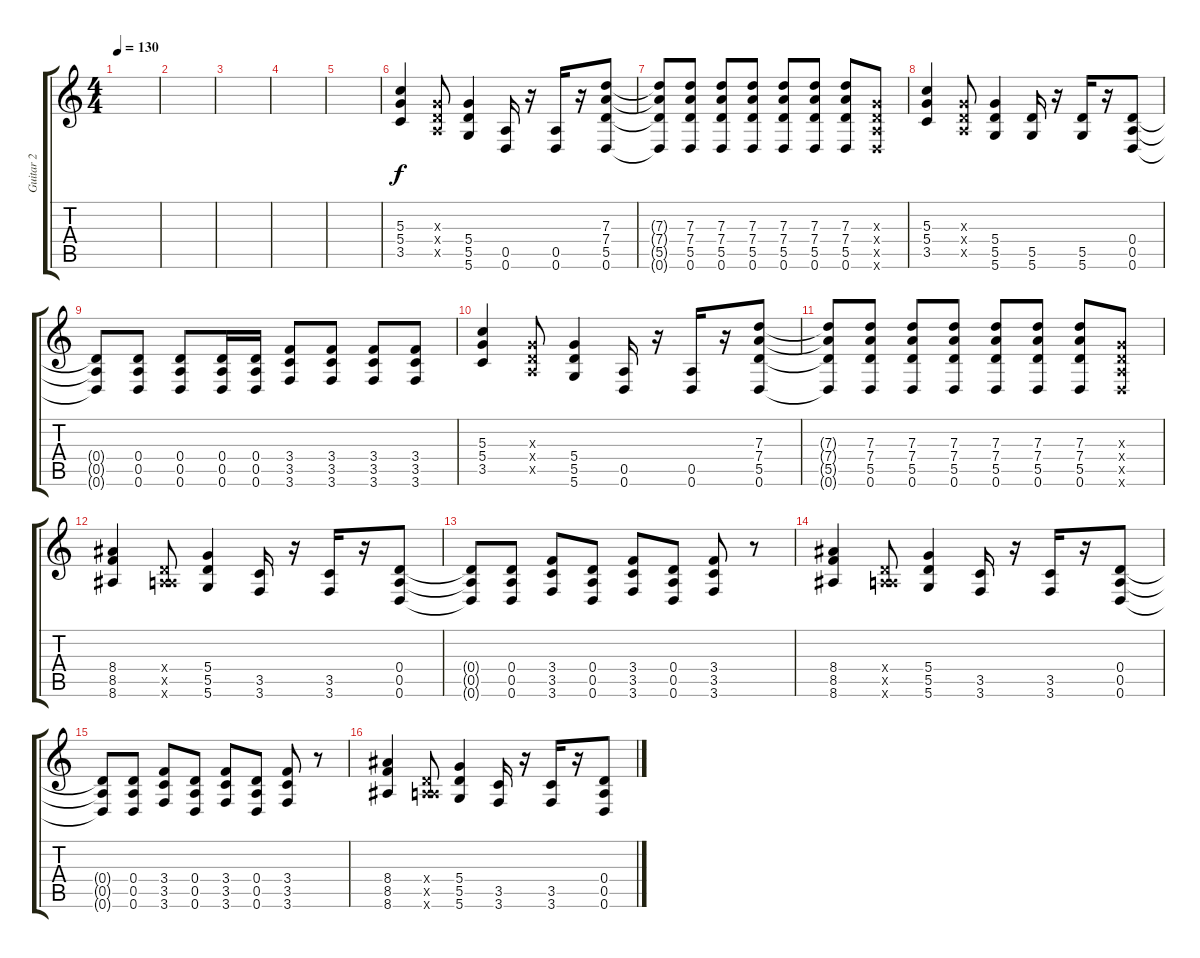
\track ("Guitar 2" "Guitar 2") {instrument overdrivenguitar}
\staff {score tabs}
\tuning (E4 B3 G3 D3 A2 D2) {hide}
\ts (4 4)
\tempo 130
\clef g2
\ks c
|
|
|
|
|
(5.3 5.4 3.5).4{dy f} (0.3{x} 0.4{x} 0.5{x}).8 (5.4 5.5 5.6).4 (0.5 0.6).16 r.16 (0.5 0.6).16 r.16 (7.3 7.4 5.5 0.6).8 |
(7.3{t} 7.4{t} 5.5{t} 0.6{t}).8 (7.3 7.4 5.5 0.6).8 (7.3 7.4 5.5 0.6).8 (7.3 7.4 5.5 0.6).8 (7.3 7.4 5.5 0.6).8 (7.3 7.4 5.5 0.6).8 (7.3 7.4 5.5 0.6).8 (0.3{x} 0.4{x} 0.5{x} 0.6{x}).8 |
(5.3 5.4 3.5).4 (0.3{x} 0.4{x} 0.5{x}).8 (5.4 5.5 5.6).4 (5.5 5.6).16 r.16 (5.5 5.6).16 r.16 (0.4 0.5 0.6).8 |
(0.4{t} 0.5{t} 0.6{t}).8 (0.4 0.5 0.6).8 (0.4 0.5 0.6).8 (0.4 0.5 0.6).16 (0.4 0.5 0.6).16 (3.4 3.5 3.6).8 (3.4 3.5 3.6).8 (3.4 3.5 3.6).8 (3.4 3.5 3.6).8 |
(5.3 5.4 3.5).4 (0.3{x} 0.4{x} 0.5{x}).8 (5.4 5.5 5.6).4 (0.5 0.6).16 r.16 (0.5 0.6).16 r.16 (7.3 7.4 5.5 0.6).8 |
(7.3{t} 7.4{t} 5.5{t} 0.6{t}).8 (7.3 7.4 5.5 0.6).8 (7.3 7.4 5.5 0.6).8 (7.3 7.4 5.5 0.6).8 (7.3 7.4 5.5 0.6).8 (7.3 7.4 5.5 0.6).8 (7.3 7.4 5.5 0.6).8 (0.3{x} 0.4{x} 0.5{x} 0.6{x}).8 |
(8.4 8.5 8.6).4 (0.4{x} 0.5{x} 7.6{x}).8 (5.4 5.5 5.6).4 (3.5 3.6).16 r.16 (3.5 3.6).16 r.16 (0.4 0.5 0.6).8 |
(0.4{t} 0.5{t} 0.6{t}).8 (0.4 0.5 0.6).8 (3.4 3.5 3.6).8 (0.4 0.5 0.6).8 (3.4 3.5 3.6).8 (0.4 0.5 0.6).8 (3.4 3.5 3.6).8 r.8 |
(8.4 8.5 8.6).4 (0.4{x} 0.5{x} 7.6{x}).8 (5.4 5.5 5.6).4 (3.5 3.6).16 r.16 (3.5 3.6).16 r.16 (0.4 0.5 0.6).8 |
(0.4{t} 0.5{t} 0.6{t}).8 (0.4 0.5 0.6).8 (3.4 3.5 3.6).8 (0.4 0.5 0.6).8 (3.4 3.5 3.6).8 (0.4 0.5 0.6).8 (3.4 3.5 3.6).8 r.8 |
(8.4 8.5 8.6).4 (0.4{x} 0.5{x} 7.6{x}).8 (5.4 5.5 5.6).4 (3.5 3.6).16 r.16 (3.5 3.6).16 r.16 (0.4 0.5 0.6).8
